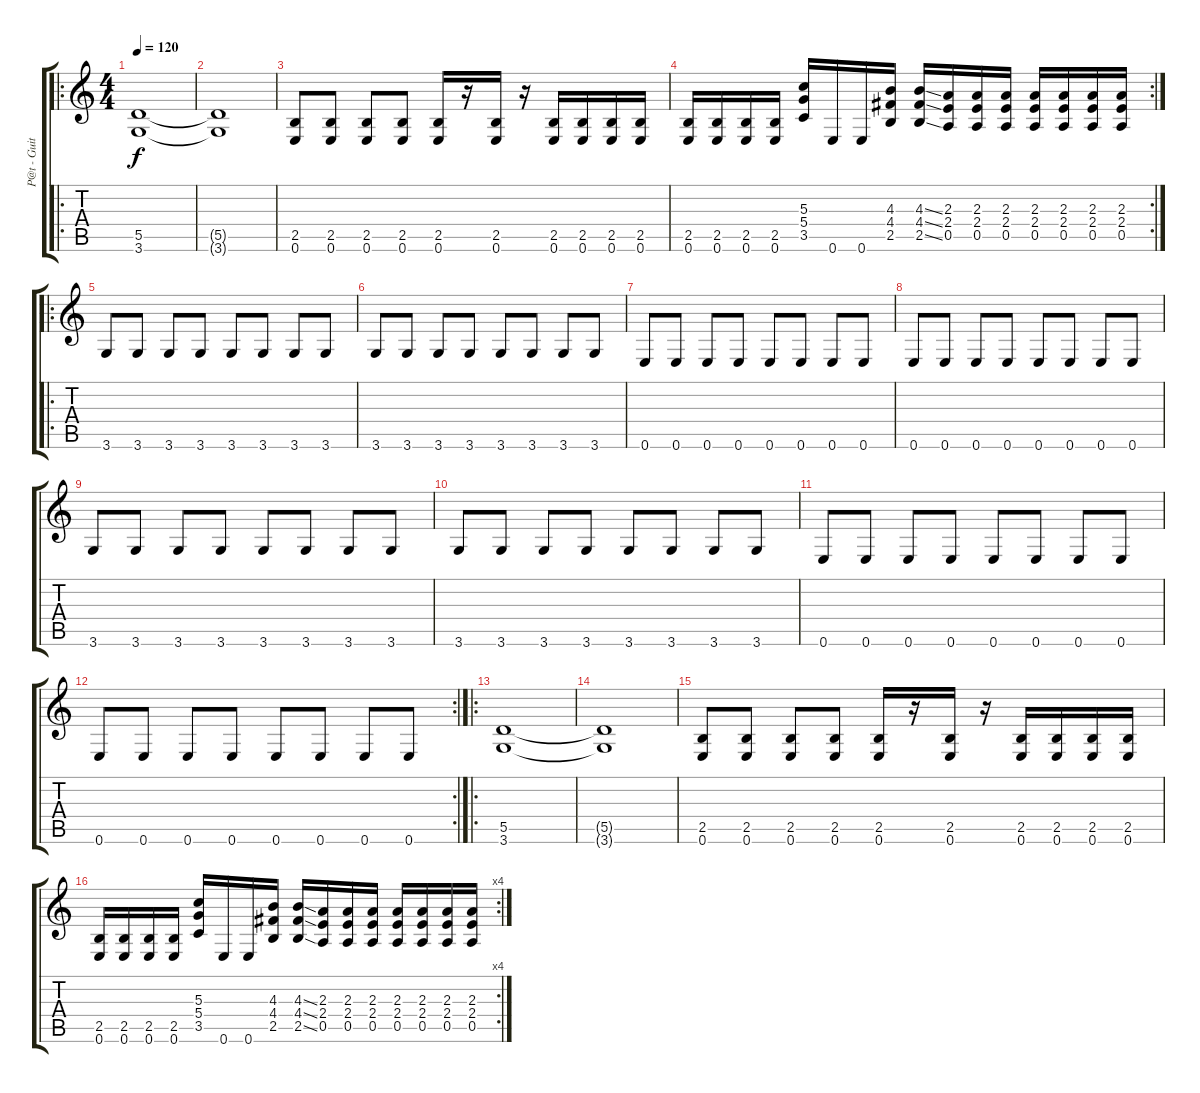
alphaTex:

\track ("P@t - Guitar" "P@t - Guit") {instrument distortionguitar}
\staff {score tabs}
\tuning (E4 B3 G3 D3 A2 E2) {hide}
\ro
\ts (4 4)
\tempo 120
\clef g2
\ks c
(5.5 3.6).1{dy f} |
(5.5{t} 3.6{t}).1 |
(2.5 0.6).8 (2.5 0.6).8 (2.5 0.6).8 (2.5 0.6).8 (2.5 0.6).16 r.16 (2.5 0.6).16 r.16 (2.5 0.6).16 (2.5 0.6).16 (2.5 0.6).16 (2.5 0.6).16 |
\rc 2
(2.5 0.6).16 (2.5 0.6).16 (2.5 0.6).16 (2.5 0.6).16 (5.3 5.4 3.5).16 0.6.16 0.6.16 (4.3 4.4 2.5).16 (4.3{ss} 4.4{ss} 2.5{ss}).16 (2.3 2.4 0.5).16 (2.3 2.4 0.5).16 (2.3 2.4 0.5).16 (2.3 2.4 0.5).16 (2.3 2.4 0.5).16 (2.3 2.4 0.5).16 (2.3 2.4 0.5).16 |
\ro
3.6.8 3.6.8 3.6.8 3.6.8 3.6.8 3.6.8 3.6.8 3.6.8 |
3.6.8 3.6.8 3.6.8 3.6.8 3.6.8 3.6.8 3.6.8 3.6.8 |
0.6.8 0.6.8 0.6.8 0.6.8 0.6.8 0.6.8 0.6.8 0.6.8 |
0.6.8 0.6.8 0.6.8 0.6.8 0.6.8 0.6.8 0.6.8 0.6.8 |
3.6.8 3.6.8 3.6.8 3.6.8 3.6.8 3.6.8 3.6.8 3.6.8 |
3.6.8 3.6.8 3.6.8 3.6.8 3.6.8 3.6.8 3.6.8 3.6.8 |
0.6.8 0.6.8 0.6.8 0.6.8 0.6.8 0.6.8 0.6.8 0.6.8 |
\rc 2
0.6.8 0.6.8 0.6.8 0.6.8 0.6.8 0.6.8 0.6.8 0.6.8 |
\ro
(5.5 3.6).1 |
(5.5{t} 3.6{t}).1 |
(2.5 0.6).8 (2.5 0.6).8 (2.5 0.6).8 (2.5 0.6).8 (2.5 0.6).16 r.16 (2.5 0.6).16 r.16 (2.5 0.6).16 (2.5 0.6).16 (2.5 0.6).16 (2.5 0.6).16 |
\rc 4
(2.5 0.6).16 (2.5 0.6).16 (2.5 0.6).16 (2.5 0.6).16 (5.3 5.4 3.5).16 0.6.16 0.6.16 (4.3 4.4 2.5).16 (4.3{ss} 4.4{ss} 2.5{ss}).16 (2.3 2.4 0.5).16 (2.3 2.4 0.5).16 (2.3 2.4 0.5).16 (2.3 2.4 0.5).16 (2.3 2.4 0.5).16 (2.3 2.4 0.5).16 (2.3 2.4 0.5).16
